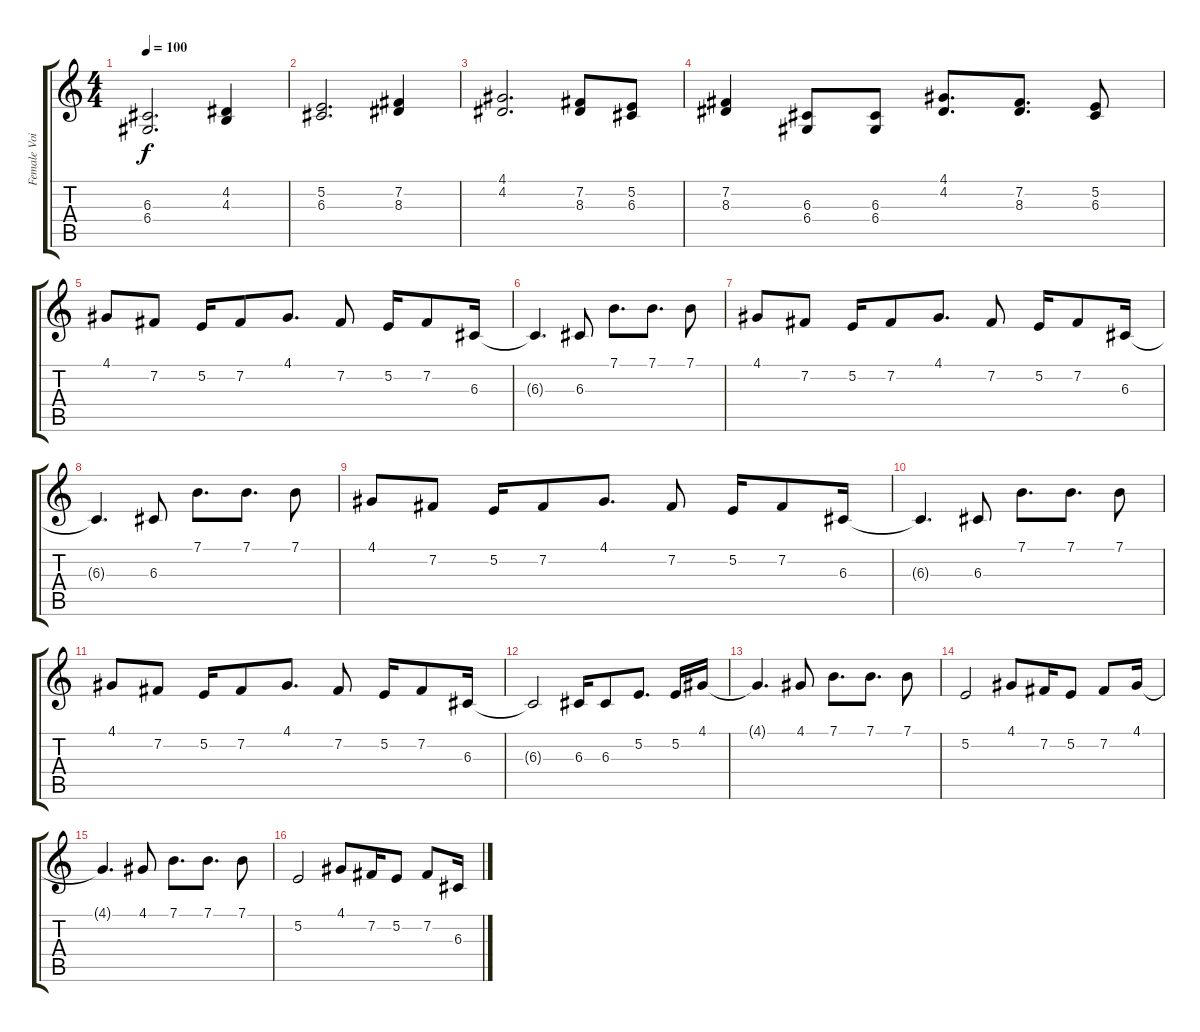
\track ("Female Voice(s)" "Female Voi") {instrument clarinet}
\staff {score tabs}
\tuning (E4 B3 G3 D3 A2 E2) {hide}
\ts (4 4)
\tempo 100
\clef g2
\ks c
(6.3 6.4).2{d dy f} (4.2 4.3).4 |
(5.2 6.3).2{d} (7.2 8.3).4 |
(4.1 4.2).2{d} (7.2 8.3).8 (5.2 6.3).8 |
(7.2 8.3).4 (6.3 6.4).8 (6.3 6.4).8 (4.1 4.2).8{d} (7.2 8.3).8{d} (5.2 6.3).8 |
4.1.8 7.2.8 5.2.16 7.2.8 4.1.8{d} 7.2.8 5.2.16 7.2.8 6.3.16 |
6.3{t}.4{d} 6.3.8 7.1.8{d} 7.1.8{d} 7.1.8 |
4.1.8 7.2.8 5.2.16 7.2.8 4.1.8{d} 7.2.8 5.2.16 7.2.8 6.3.16 |
6.3{t}.4{d} 6.3.8 7.1.8{d} 7.1.8{d} 7.1.8 |
4.1.8 7.2.8 5.2.16 7.2.8 4.1.8{d} 7.2.8 5.2.16 7.2.8 6.3.16 |
6.3{t}.4{d} 6.3.8 7.1.8{d} 7.1.8{d} 7.1.8 |
4.1.8 7.2.8 5.2.16 7.2.8 4.1.8{d} 7.2.8 5.2.16 7.2.8 6.3.16 |
6.3{t}.2 6.3.16 6.3.8 5.2.8{d} 5.2.16 4.1.16 |
4.1{t}.4{d} 4.1.8 7.1.8{d} 7.1.8{d} 7.1.8 |
5.2.2 4.1.8 7.2.16 5.2.8 7.2.8 4.1.16 |
4.1{t}.4{d} 4.1.8 7.1.8{d} 7.1.8{d} 7.1.8 |
5.2.2 4.1.8 7.2.16 5.2.8 7.2.8 6.3.16
